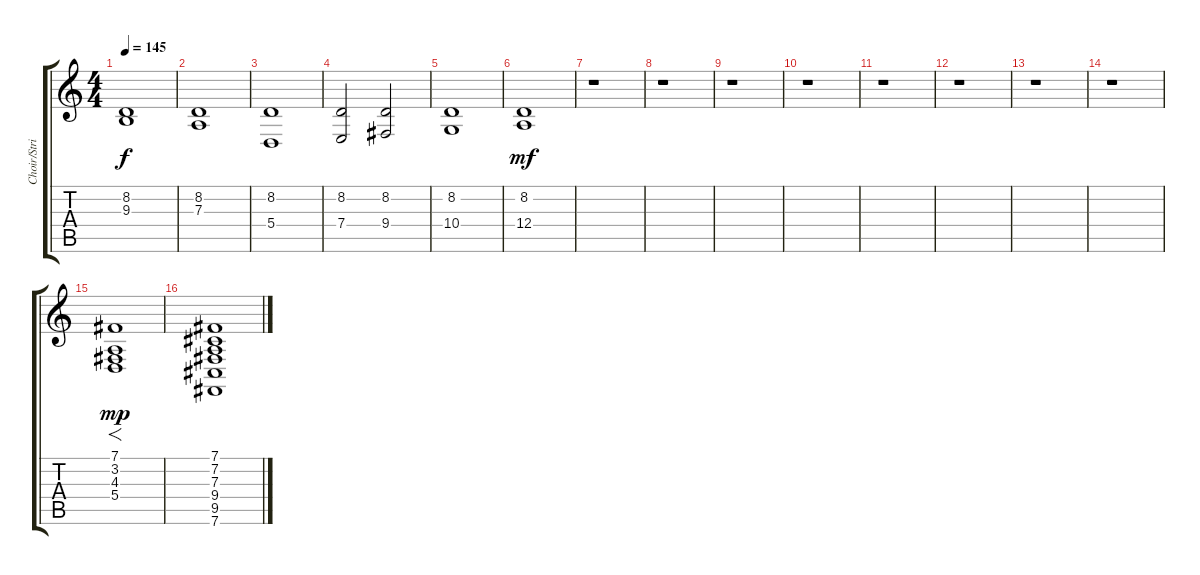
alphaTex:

\track ("Choir/Strings" "Choir/Stri") {instrument choiraahs}
\staff {score tabs}
\tuning (B3 Gb3 D3 A2 E2 B1) {hide}
\ts (4 4)
\tempo 145
\clef g2
\ks c
(8.2 9.3).1{dy f} |
(8.2 7.3).1 |
(8.2 5.4).1 |
(8.2 7.4).2 (8.2 9.4).2 |
(8.2 10.4).1 |
(8.2 12.4).1{dy mf} |
r.1 |
r.1 |
r.1 |
r.1 |
r.1 |
r.1 |
r.1 |
r.1 |
(7.1 3.2 4.3 5.4).1{f dy mp} |
(7.1 7.2 7.3 9.4 9.5 7.6).1
